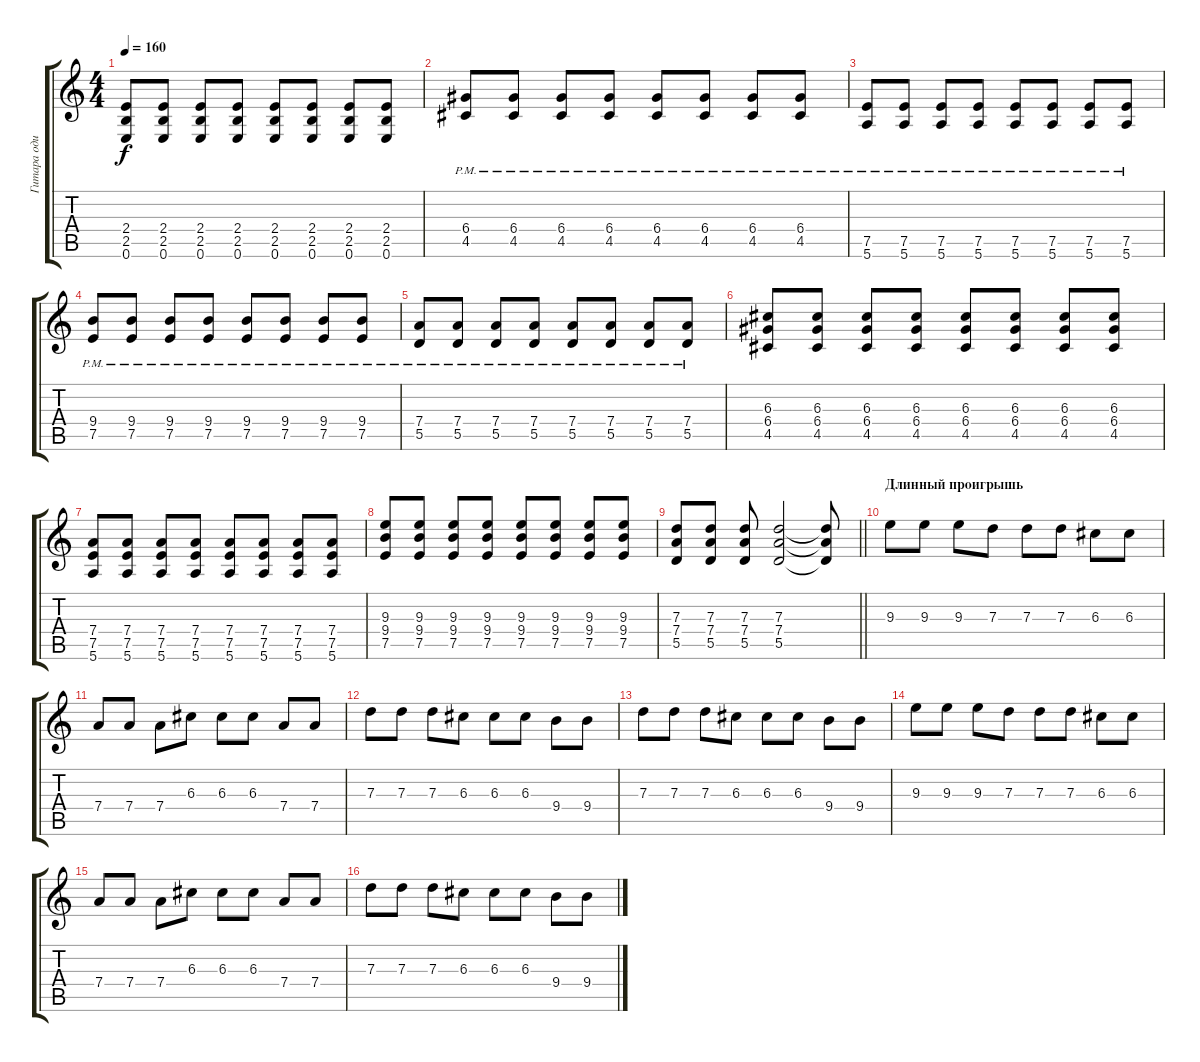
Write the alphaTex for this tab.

\track ("Гитара один" "Гитара оди") {instrument distortionguitar}
\staff {score tabs}
\tuning (E4 B3 G3 D3 A2 E2) {hide}
\ts (4 4)
\tempo 160
\clef g2
\ks c
(2.4 2.5 0.6).8{dy f} (2.4 2.5 0.6).8 (2.4 2.5 0.6).8 (2.4 2.5 0.6).8 (2.4 2.5 0.6).8 (2.4 2.5 0.6).8 (2.4 2.5 0.6).8 (2.4 2.5 0.6).8 |
(6.4{pm} 4.5{pm}).8 (6.4{pm} 4.5{pm}).8 (6.4{pm} 4.5{pm}).8 (6.4{pm} 4.5{pm}).8 (6.4{pm} 4.5{pm}).8 (6.4{pm} 4.5{pm}).8 (6.4{pm} 4.5{pm}).8 (6.4{pm} 4.5{pm}).8 |
(7.5{pm} 5.6{pm}).8 (7.5{pm} 5.6{pm}).8 (7.5{pm} 5.6{pm}).8 (7.5{pm} 5.6{pm}).8 (7.5{pm} 5.6{pm}).8 (7.5{pm} 5.6{pm}).8 (7.5{pm} 5.6{pm}).8 (7.5{pm} 5.6{pm}).8 |
(9.4{pm} 7.5{pm}).8 (9.4{pm} 7.5{pm}).8 (9.4{pm} 7.5{pm}).8 (9.4{pm} 7.5{pm}).8 (9.4{pm} 7.5{pm}).8 (9.4{pm} 7.5{pm}).8 (9.4{pm} 7.5{pm}).8 (9.4{pm} 7.5{pm}).8 |
(7.4{pm} 5.5{pm}).8 (7.4{pm} 5.5{pm}).8 (7.4{pm} 5.5{pm}).8 (7.4{pm} 5.5{pm}).8 (7.4{pm} 5.5{pm}).8 (7.4{pm} 5.5{pm}).8 (7.4{pm} 5.5{pm}).8 (7.4{pm} 5.5{pm}).8 |
(6.3 6.4 4.5).8 (6.3 6.4 4.5).8 (6.3 6.4 4.5).8 (6.3 6.4 4.5).8 (6.3 6.4 4.5).8 (6.3 6.4 4.5).8 (6.3 6.4 4.5).8 (6.3 6.4 4.5).8 |
(7.4 7.5 5.6).8 (7.4 7.5 5.6).8 (7.4 7.5 5.6).8 (7.4 7.5 5.6).8 (7.4 7.5 5.6).8 (7.4 7.5 5.6).8 (7.4 7.5 5.6).8 (7.4 7.5 5.6).8 |
(9.3 9.4 7.5).8 (9.3 9.4 7.5).8 (9.3 9.4 7.5).8 (9.3 9.4 7.5).8 (9.3 9.4 7.5).8 (9.3 9.4 7.5).8 (9.3 9.4 7.5).8 (9.3 9.4 7.5).8 |
\barLineRight lightlight
(7.3 7.4 5.5).8 (7.3 7.4 5.5).8 (7.3 7.4 5.5).8 (7.3 7.4 5.5).2 (7.3{t} 7.4{t} 5.5{t}).8 |
\section ("" "Длинный проигрышь")
9.3.8 9.3.8 9.3.8 7.3.8 7.3.8 7.3.8 6.3.8 6.3.8 |
7.4.8 7.4.8 7.4.8 6.3.8 6.3.8 6.3.8 7.4.8 7.4.8 |
7.3.8 7.3.8 7.3.8 6.3.8 6.3.8 6.3.8 9.4.8 9.4.8 |
7.3.8 7.3.8 7.3.8 6.3.8 6.3.8 6.3.8 9.4.8 9.4.8 |
9.3.8 9.3.8 9.3.8 7.3.8 7.3.8 7.3.8 6.3.8 6.3.8 |
7.4.8 7.4.8 7.4.8 6.3.8 6.3.8 6.3.8 7.4.8 7.4.8 |
7.3.8 7.3.8 7.3.8 6.3.8 6.3.8 6.3.8 9.4.8 9.4.8
